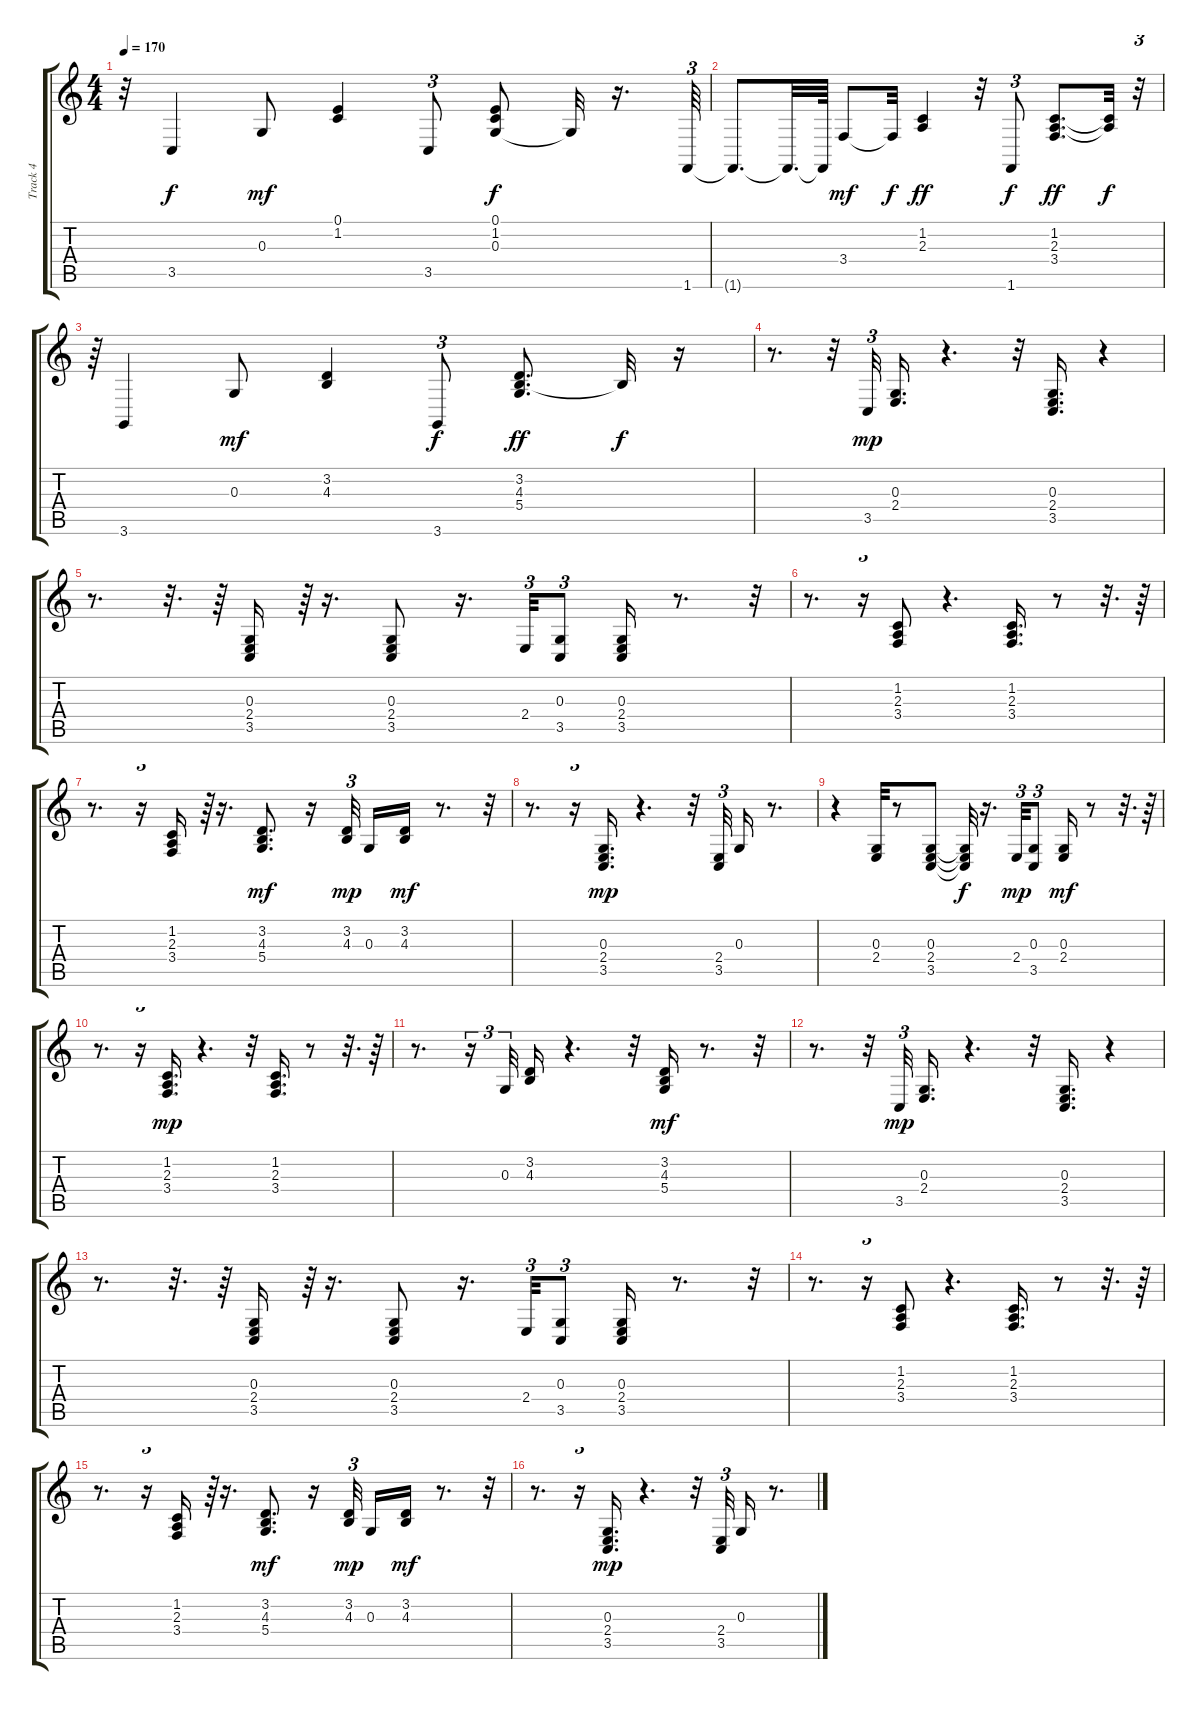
\track ("Track 4" "Track 4") {instrument acousticgrandpiano}
\staff {score tabs}
\tuning (E4 B3 G3 D3 A2 E2) {hide}
\ts (4 4)
\tempo 170
\clef g2
\ks c
r.32{dy mf} 3.5.4{dy f} 0.3.8{dy mf} (0.1 1.2).4 3.5.8{tu (3 2)} (0.1 1.2 0.3).8{dy f} 0.3{t}.32 r.16{d} 1.6.64{tu (3 2)} |
1.6{t}.8{d} 1.6{t}.32{d} 1.6{t}.64 3.4.8{dy mf} 3.4{t}.32{dy f} (1.2 2.3).4{dy ff} r.32 1.6.8{tu (3 2) dy f} (1.2 2.3 3.4).8{d dy ff} (1.2{t} 2.3{t}).32{dy f} r.32{tu (3 2)} |
r.64{tu (3 2)} 3.6.4 0.3.8{dy mf} (3.2 4.3).4 3.6.8{tu (3 2) dy f} (3.2 4.3 5.4).8{d dy ff} 4.3{t}.32{dy f} r.16 |
r.8{d} r.32 3.5.32{tu (3 2) dy mp} (0.3 2.4).16{d} r.4{d} r.32 (0.3 2.4 3.5).16{d} r.4{tu (3 2)} |
r.8{d} r.32{d} r.64 (0.3 2.4 3.5).16 r.64{tu (3 2)} r.16{d} (0.3 2.4 3.5).8 r.16{d} 2.4.32{tu (3 2)} (0.3 3.5).8{tu (3 2)} (0.3 2.4 3.5).16 r.8{d} r.32{tu (3 2)} |
r.8{d} r.16{tu (3 2)} (1.2 2.3 3.4).8 r.4{d} (1.2 2.3 3.4).16{d} r.8 r.32{d} r.64 |
r.8{d} r.16{tu (3 2)} (1.2 2.3 3.4).16 r.64{tu (3 2)} r.16{d} (3.2 4.3 5.4).8{d dy mf} r.16 (3.2 4.3).32{tu (3 2) dy mp} 0.3.16 (3.2 4.3).16{dy mf} r.8{d} r.32{tu (3 2)} |
r.8{d} r.16{tu (3 2)} (0.3 2.4 3.5).16{d dy mp} r.4{d} r.32 (2.4 3.5).32{tu (3 2)} 0.3.16 r.8{d} |
r.4 (0.3 2.4).32 r.8 (0.3 2.4 3.5).8 (0.3{t} 2.4{t} 3.5{t}).32{dy f} r.16{d} 2.4.32{tu (3 2) dy mp} (0.3 3.5).8{tu (3 2)} (0.3 2.4).16{dy mf} r.8 r.32{d} r.64 |
r.8{d} r.16{tu (3 2)} (1.2 2.3 3.4).16{d dy mp} r.4{d} r.32 (1.2 2.3 3.4).16{d} r.8 r.32{d} r.64 |
r.8{d} r.16{tu (3 2)} 0.3.32{tu (3 2)} (3.2 4.3).16 r.4{d} r.32 (3.2 4.3 5.4).16{dy mf} r.8{d} r.32 |
r.8{d} r.32 3.5.32{tu (3 2) dy mp} (0.3 2.4).16{d} r.4{d} r.32 (0.3 2.4 3.5).16{d} r.4{tu (3 2)} |
r.8{d} r.32{d} r.64 (0.3 2.4 3.5).16 r.64{tu (3 2)} r.16{d} (0.3 2.4 3.5).8 r.16{d} 2.4.32{tu (3 2)} (0.3 3.5).8{tu (3 2)} (0.3 2.4 3.5).16 r.8{d} r.32{tu (3 2)} |
r.8{d} r.16{tu (3 2)} (1.2 2.3 3.4).8 r.4{d} (1.2 2.3 3.4).16{d} r.8 r.32{d} r.64 |
r.8{d} r.16{tu (3 2)} (1.2 2.3 3.4).16 r.64{tu (3 2)} r.16{d} (3.2 4.3 5.4).8{d dy mf} r.16 (3.2 4.3).32{tu (3 2) dy mp} 0.3.16 (3.2 4.3).16{dy mf} r.8{d} r.32{tu (3 2)} |
r.8{d} r.16{tu (3 2)} (0.3 2.4 3.5).16{d dy mp} r.4{d} r.32 (2.4 3.5).32{tu (3 2)} 0.3.16 r.8{d}
